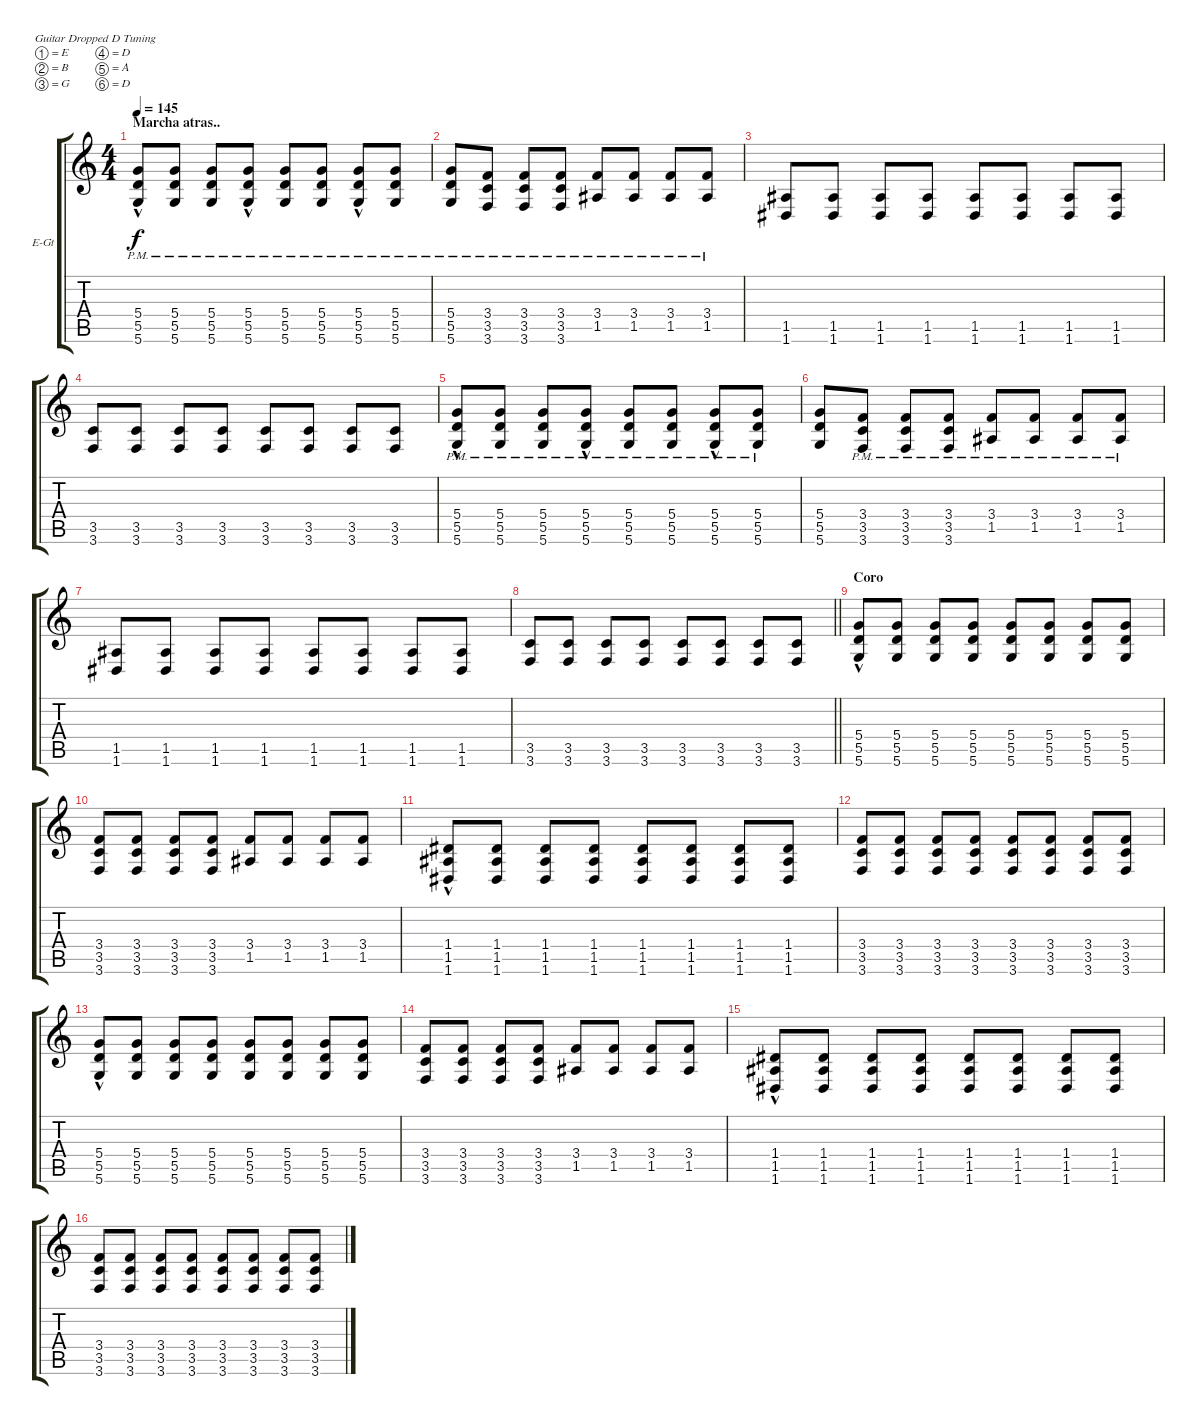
\bracketExtendMode groupsimilarinstruments
\firstSystemTrackNameOrientation horizontal
\otherSystemsTrackNameOrientation horizontal
\track ("Diego" "E-Gt") {instrument distortionguitar}
\staff {score tabs}
\tuning (E4 B3 G3 D3 A2 D2)
\ts (4 4)
\section ("" "Marcha atras..")
\tempo 145
\clef g2
\ks c
(5.4{hac pm} 5.5{hac pm} 5.6{hac pm}).8{dy f} (5.4{pm} 5.5{pm} 5.6{pm}).8 (5.4{pm} 5.5{pm} 5.6{pm}).8 (5.4{hac pm} 5.5{hac pm} 5.6{hac pm}).8 (5.4{pm} 5.5{pm} 5.6{pm}).8 (5.4{pm} 5.5{pm} 5.6{pm}).8 (5.4{hac pm} 5.5{hac pm} 5.6{hac pm}).8 (5.4{pm} 5.5{pm} 5.6{pm}).8 |
(5.4{pm} 5.5{pm} 5.6{pm}).8 (3.4{pm} 3.5{pm} 3.6{pm}).8 (3.4{pm} 3.5{pm} 3.6{pm}).8 (3.4{pm} 3.5{pm} 3.6{pm}).8 (3.4{pm} 1.5{pm}).8 (3.4{pm} 1.5{pm}).8 (3.4{pm} 1.5{pm}).8 (3.4{pm} 1.5{pm}).8 |
(1.5 1.6).8 (1.5 1.6).8 (1.5 1.6).8 (1.5 1.6).8 (1.5 1.6).8 (1.5 1.6).8 (1.5 1.6).8 (1.5 1.6).8 |
(3.5 3.6).8 (3.5 3.6).8 (3.5 3.6).8 (3.5 3.6).8 (3.5 3.6).8 (3.5 3.6).8 (3.5 3.6).8 (3.5 3.6).8 |
(5.4{hac pm} 5.5{hac pm} 5.6{hac pm}).8 (5.4{pm} 5.5{pm} 5.6{pm}).8 (5.4{pm} 5.5{pm} 5.6{pm}).8 (5.4{hac pm} 5.5{hac pm} 5.6{hac pm}).8 (5.4{pm} 5.5{pm} 5.6{pm}).8 (5.4{pm} 5.5{pm} 5.6{pm}).8 (5.4{hac pm} 5.5{hac pm} 5.6{hac pm}).8 (5.4{pm} 5.5{pm} 5.6{pm}).8 |
(5.4 5.5 5.6).8 (3.4{pm} 3.5{pm} 3.6{pm}).8 (3.4{pm} 3.5{pm} 3.6{pm}).8 (3.4{pm} 3.5{pm} 3.6{pm}).8 (3.4{pm} 1.5{pm}).8 (3.4{pm} 1.5{pm}).8 (3.4{pm} 1.5{pm}).8 (3.4{pm} 1.5{pm}).8 |
(1.5 1.6).8 (1.5 1.6).8 (1.5 1.6).8 (1.5 1.6).8 (1.5 1.6).8 (1.5 1.6).8 (1.5 1.6).8 (1.5 1.6).8 |
\barLineRight lightlight
(3.5 3.6).8 (3.5 3.6).8 (3.5 3.6).8 (3.5 3.6).8 (3.5 3.6).8 (3.5 3.6).8 (3.5 3.6).8 (3.5 3.6).8 |
\section ("" "Coro")
(5.4{hac} 5.5{hac} 5.6{hac}).8 (5.4 5.5 5.6).8 (5.4 5.5 5.6).8 (5.4 5.5 5.6).8 (5.4 5.5 5.6).8 (5.4 5.5 5.6).8 (5.4 5.5 5.6).8 (5.4 5.5 5.6).8 |
(3.4 3.5 3.6).8 (3.4 3.5 3.6).8 (3.4 3.5 3.6).8 (3.4 3.5 3.6).8 (3.4 1.5).8 (3.4 1.5).8 (3.4 1.5).8 (3.4 1.5).8 |
(1.4{hac} 1.5{hac} 1.6{hac}).8 (1.4 1.5 1.6).8 (1.4 1.5 1.6).8 (1.4 1.5 1.6).8 (1.4 1.5 1.6).8 (1.4 1.5 1.6).8 (1.4 1.5 1.6).8 (1.4 1.5 1.6).8 |
(3.4 3.5 3.6).8 (3.4 3.5 3.6).8 (3.4 3.5 3.6).8 (3.4 3.5 3.6).8 (3.4 3.5 3.6).8 (3.4 3.5 3.6).8 (3.4 3.5 3.6).8 (3.4 3.5 3.6).8 |
(5.4{hac} 5.5{hac} 5.6{hac}).8 (5.4 5.5 5.6).8 (5.4 5.5 5.6).8 (5.4 5.5 5.6).8 (5.4 5.5 5.6).8 (5.4 5.5 5.6).8 (5.4 5.5 5.6).8 (5.4 5.5 5.6).8 |
(3.4 3.5 3.6).8 (3.4 3.5 3.6).8 (3.4 3.5 3.6).8 (3.4 3.5 3.6).8 (3.4 1.5).8 (3.4 1.5).8 (3.4 1.5).8 (3.4 1.5).8 |
(1.4{hac} 1.5{hac} 1.6{hac}).8 (1.4 1.5 1.6).8 (1.4 1.5 1.6).8 (1.4 1.5 1.6).8 (1.4 1.5 1.6).8 (1.4 1.5 1.6).8 (1.4 1.5 1.6).8 (1.4 1.5 1.6).8 |
(3.4 3.5 3.6).8 (3.4 3.5 3.6).8 (3.4 3.5 3.6).8 (3.4 3.5 3.6).8 (3.4 3.5 3.6).8 (3.4 3.5 3.6).8 (3.4 3.5 3.6).8 (3.4 3.5 3.6).8
